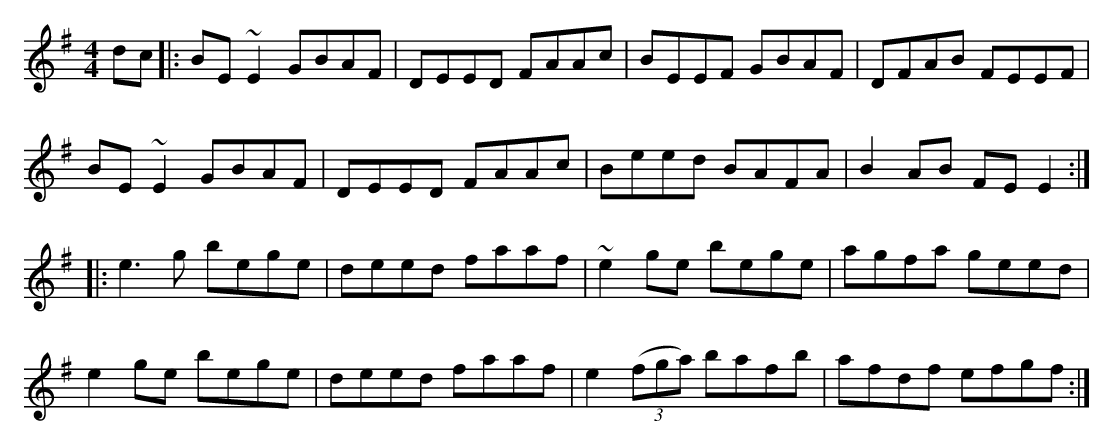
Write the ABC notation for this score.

X:1
M:4/4
K:Emin
dc|:BE~E2 GBAF|DEED FAAc|BEEF GBAF|DFAB FEEF|
BE~E2 GBAF|DEED FAAc|Beed BAFA|B2AB FEE2:|
|:e3g bege|deed faaf|~e2ge bege|agfa geed|
e2ge bege|deed faaf|e2 (3(fga) bafb|afdf efgf:|
